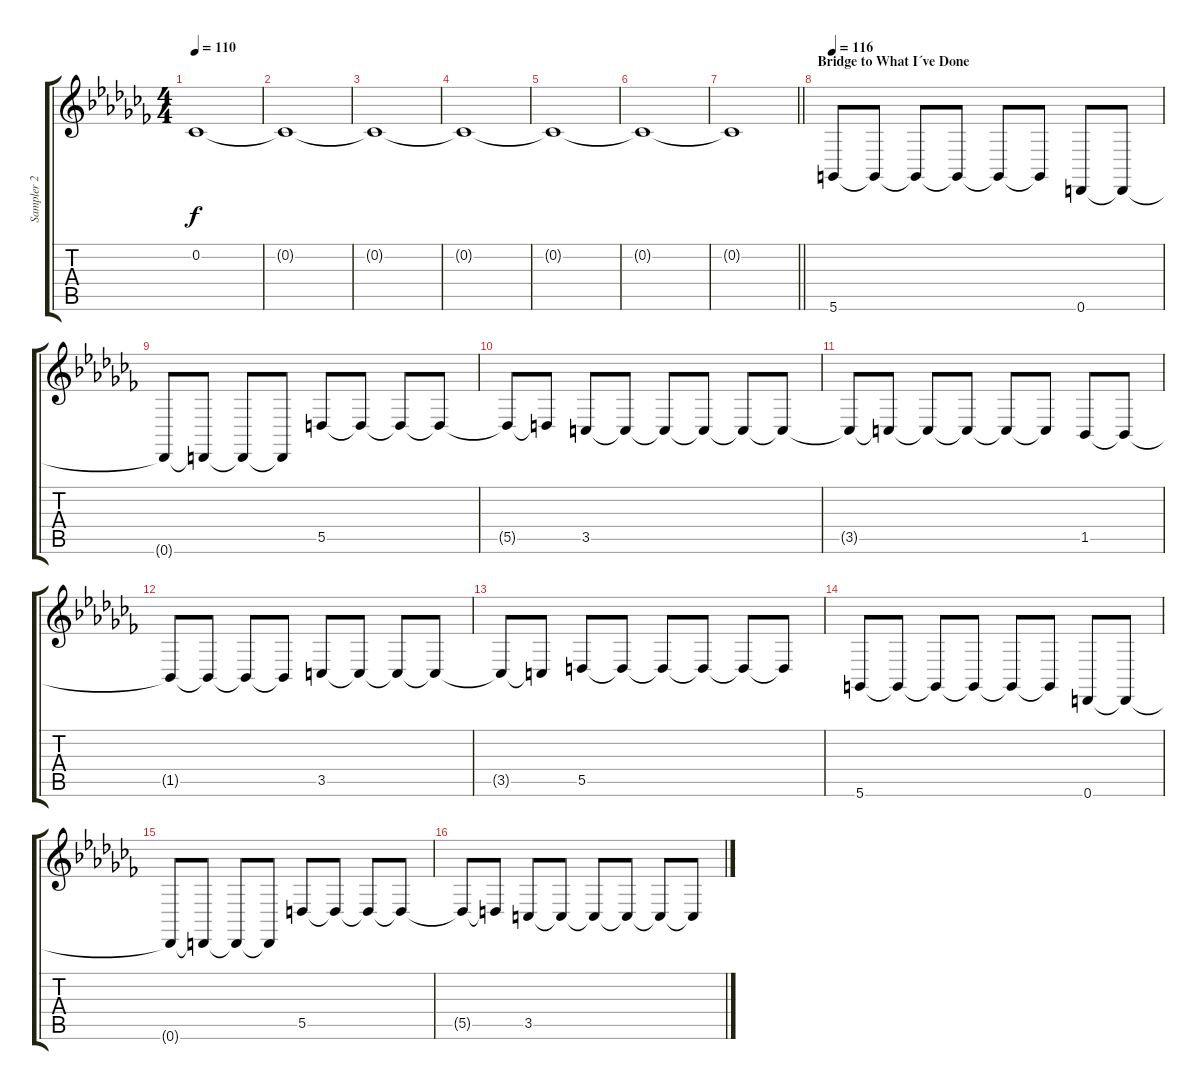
\track ("Sampler 2 - Joe Hahn" "Sampler 2 ") {instrument pad1newage}
\staff {score tabs}
\tuning (E4 B3 G3 D3 A2 D2) {hide}
\ts (4 4)
\tempo 110
\clef g2
\ks abminor
0.2{t}.1{dy f} |
0.2{t}.1 |
0.2{t}.1 |
0.2{t}.1 |
0.2{t}.1 |
0.2{t}.1 |
\barLineRight lightlight
0.2{t}.1 |
\section ("" "Bridge to What I´ve Done")
\tempo 116
5.6.8{volume 11 balance 4 instrument acousticgrandpiano} 5.6{t}.8{balance 12} 5.6{t}.8{balance 4} 5.6{t}.8{balance 12} 5.6{t}.8{balance 4} 5.6{t}.8{balance 12} 0.6.8{balance 4} 0.6{t}.8{balance 12} |
0.6{t}.8{balance 4} 0.6{t}.8{balance 12} 0.6{t}.8{balance 4} 0.6{t}.8{balance 12} 5.5.8{balance 0} 5.5{t}.8{balance 16} 5.5{t}.8{balance 0} 5.5{t}.8{balance 16} |
5.5{t}.8{balance 0} 5.5{t}.8{balance 16} 3.5.8{balance 0} 3.5{t}.8{balance 16} 3.5{t}.8{balance 0} 3.5{t}.8{balance 16} 3.5{t}.8{balance 0} 3.5{t}.8{balance 16} |
3.5{t}.8{balance 0} 3.5{t}.8{balance 16} 3.5{t}.8{balance 0} 3.5{t}.8{balance 16} 3.5{t}.8{balance 0} 3.5{t}.8{balance 16} 1.5.8{balance 0} 1.5{t}.8{balance 16} |
1.5{t}.8{balance 0} 1.5{t}.8{balance 16} 1.5{t}.8{balance 0} 1.5{t}.8{balance 16} 3.5.8{balance 0} 3.5{t}.8{balance 16} 3.5{t}.8{balance 0} 3.5{t}.8{balance 16} |
3.5{t}.8{balance 0} 3.5{t}.8{balance 16} 5.5.8{balance 0} 5.5{t}.8{balance 16} 5.5{t}.8{balance 0} 5.5{t}.8{balance 16} 5.5{t}.8{balance 0} 5.5{t}.8{balance 16} |
5.6.8{volume 11 balance 4 instrument acousticgrandpiano} 5.6{t}.8{balance 12} 5.6{t}.8{balance 4} 5.6{t}.8{balance 12} 5.6{t}.8{balance 4} 5.6{t}.8{balance 12} 0.6.8{balance 4} 0.6{t}.8{balance 12} |
0.6{t}.8{balance 4} 0.6{t}.8{balance 12} 0.6{t}.8{balance 4} 0.6{t}.8{balance 12} 5.5.8{balance 0} 5.5{t}.8{balance 16} 5.5{t}.8{balance 0} 5.5{t}.8{balance 16} |
5.5{t}.8{balance 0} 5.5{t}.8{balance 16} 3.5.8{balance 0} 3.5{t}.8{balance 16} 3.5{t}.8{balance 0} 3.5{t}.8{balance 16} 3.5{t}.8{balance 0} 3.5{t}.8{balance 16}
